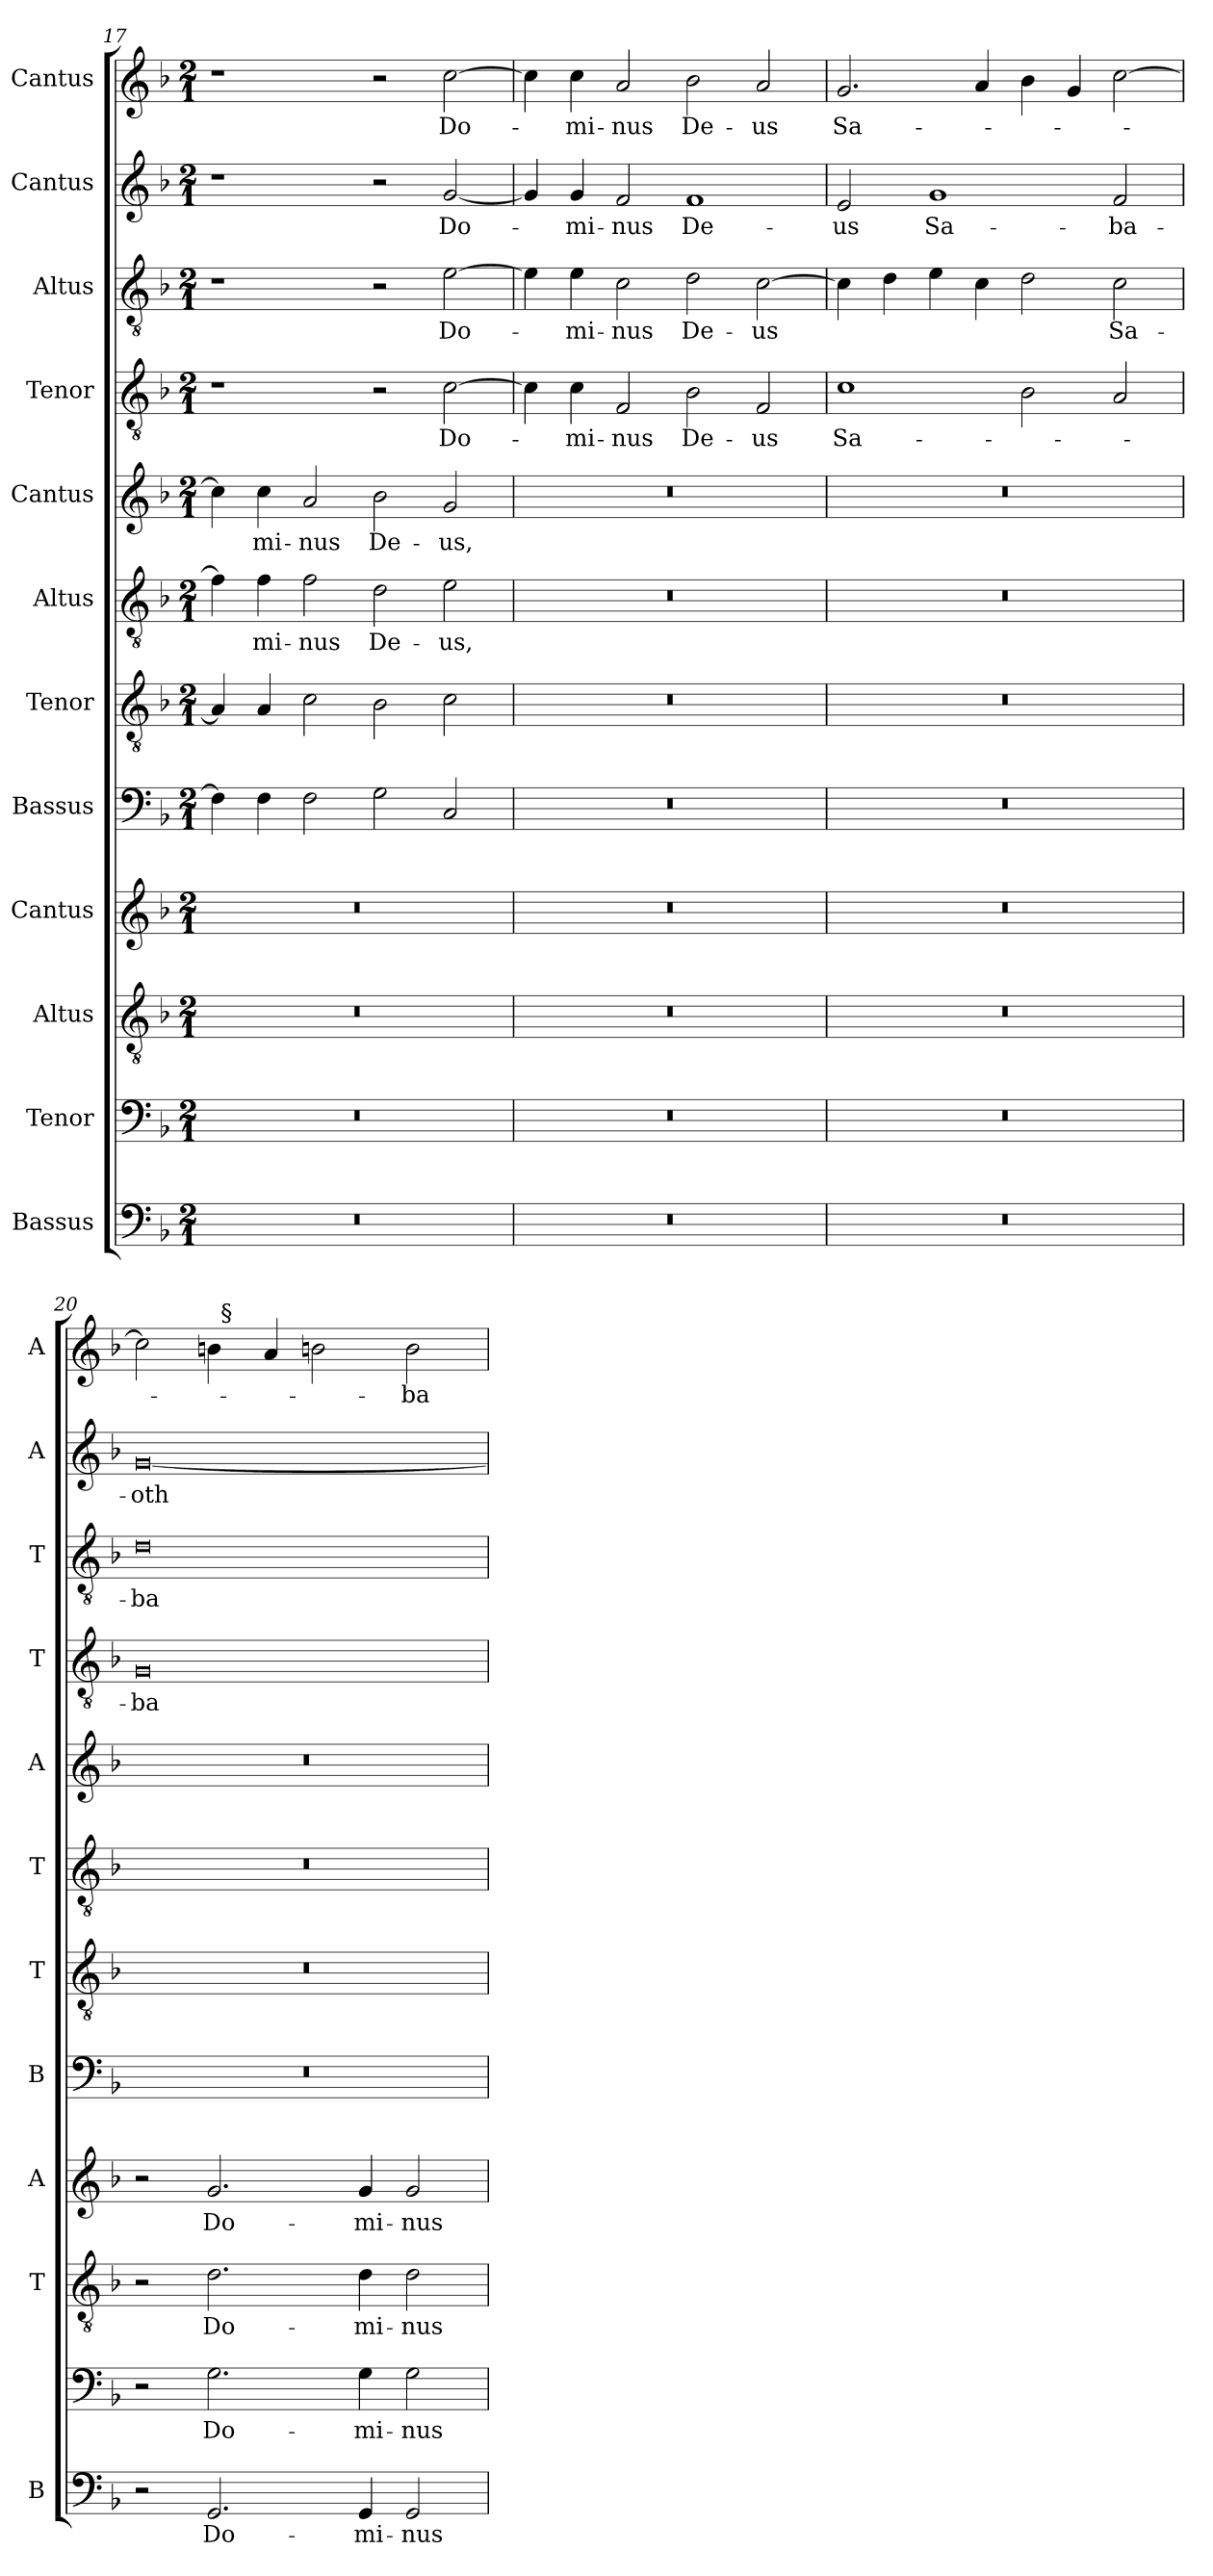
**kern	**text	**kern	**text	**kern	**text	**kern	**text	**kern	**kern	**kern	**text	**kern	**text	**kern	**text	**kern	**text	**kern	**text	**kern	**text
*part12	*part12	*part11	*part11	*part10	*part10	*part9	*part9	*part8	*part7	*part6	*part6	*part5	*part5	*part4	*part4	*part3	*part3	*part2	*part2	*part1	*part1
*staff12	*staff12	*staff11	*staff11	*staff10	*staff10	*staff9	*staff9	*staff8	*staff7	*staff6	*staff6	*staff5	*staff5	*staff4	*staff4	*staff3	*staff3	*staff2	*staff2	*staff1	*staff1
*I"Bassus	*	*I"Tenor	*	*I"Altus	*	*I"Cantus	*	*I"Bassus	*I"Tenor	*I"Altus	*	*I"Cantus	*	*I"Tenor	*	*I"Altus	*	*I"Cantus	*	*I"Cantus	*
*I'B	*	*	*	*I'T	*	*I'A	*	*I'B	*I'T	*I'T	*	*I'A	*	*I'T	*	*I'T	*	*I'A	*	*I'A	*
*clefF4	*	*clefF4	*	*clefGv2	*	*clefG2	*	*clefF4	*clefGv2	*clefGv2	*	*clefG2	*	*clefGv2	*	*clefGv2	*	*clefG2	*	*clefG2	*
*	*	*	*	*ITrd7c12	*	*	*	*	*ITrd7c12	*ITrd7c12	*	*	*	*ITrd7c12	*	*ITrd7c12	*	*	*	*	*
*k[b-]	*	*k[b-]	*	*k[b-]	*	*k[b-]	*	*k[b-]	*k[b-]	*k[b-]	*	*k[b-]	*	*k[b-]	*	*k[b-]	*	*k[b-]	*	*k[b-]	*
*F:	*	*F:	*	*F:	*	*F:	*	*F:	*F:	*F:	*	*F:	*	*F:	*	*F:	*	*F:	*	*F:	*
*M2/1	*	*M2/1	*	*M2/1	*	*M2/1	*	*M2/1	*M2/1	*M2/1	*	*M2/1	*	*M2/1	*	*M2/1	*	*M2/1	*	*M2/1	*
=17	=17	=17	=17	=17	=17	=17	=17	=17	=17	=17	=17	=17	=17	=17	=17	=17	=17	=17	=17	=17	=17
!LO:N:vis=1	!	!LO:N:vis=1	!	!LO:N:vis=1	!	!LO:N:vis=1	!	!	!	!	!	!	!	!	!	!	!	!	!	!	!
0r	.	0r	.	0r	.	0r	.	4F\]	4AA/]	4F\]	.	4cc\]	.	1r	.	1r	.	1r	.	1r	.
!	!	!	!	!	!	!	!	!	!	!	!LO:LY:b	!	!LO:LY:b	!	!	!	!	!	!	!	!
.	.	.	.	.	.	.	.	4F\	4AA/	4F\	-mi-	4cc\	-mi-	.	.	.	.	.	.	.	.
!	!	!	!	!	!	!	!	!	!	!	!LO:LY:b	!	!LO:LY:b	!	!	!	!	!	!	!	!
.	.	.	.	.	.	.	.	2F\	2C\	2F\	-nus	2a/	-nus	.	.	.	.	.	.	.	.
!	!	!	!	!	!	!	!	!	!	!	!LO:LY:b	!	!LO:LY:b	!	!	!	!	!	!	!	!
.	.	.	.	.	.	.	.	2G\	2BB-\	2D\	De-	2b-\	De-	2r	.	2r	.	2r	.	2r	.
!	!	!	!	!	!	!	!	!	!	!	!LO:LY:b	!	!LO:LY:b	!	!LO:LY:b	!	!LO:LY:b	!	!LO:LY:b	!	!LO:LY:b
.	.	.	.	.	.	.	.	2C/	2C\	2E\	-us,	2g/	-us,	[>2C\	Do-	[>2E\	Do-	[<2g/	Do-	[>2cc\	Do-
!!LO:PB:g=z
=18	=18	=18	=18	=18	=18	=18	=18	=18	=18	=18	=18	=18	=18	=18	=18	=18	=18	=18	=18	=18	=18
!LO:N:vis=1	!	!LO:N:vis=1	!	!LO:N:vis=1	!	!LO:N:vis=1	!	!LO:N:vis=1	!LO:N:vis=1	!LO:N:vis=1	!	!LO:N:vis=1	!	!	!	!	!	!	!	!	!
0r	.	0r	.	0r	.	0r	.	0r	0r	0r	.	0r	.	4C\]	.	4E\]	.	4g/]	.	4cc\]	.
!	!	!	!	!	!	!	!	!	!	!	!	!	!	!	!LO:LY:b	!	!LO:LY:b	!	!LO:LY:b	!	!LO:LY:b
.	.	.	.	.	.	.	.	.	.	.	.	.	.	4C\	-mi-	4E\	-mi-	4g/	-mi-	4cc\	-mi-
!	!	!	!	!	!	!	!	!	!	!	!	!	!	!	!LO:LY:b	!	!LO:LY:b	!	!LO:LY:b	!	!LO:LY:b
.	.	.	.	.	.	.	.	.	.	.	.	.	.	2FF/	-nus	2C\	-nus	2f/	-nus	2a/	-nus
!	!	!	!	!	!	!	!	!	!	!	!	!	!	!	!LO:LY:b	!	!LO:LY:b	!	!LO:LY:b	!	!LO:LY:b
.	.	.	.	.	.	.	.	.	.	.	.	.	.	2BB-\	De-	2D\	De-	1f	De-	2b-\	De-
!	!	!	!	!	!	!	!	!	!	!	!	!	!	!	!LO:LY:b	!	!LO:LY:b	!	!	!	!LO:LY:b
.	.	.	.	.	.	.	.	.	.	.	.	.	.	2FF/	-us	[>2C\	-us	.	.	2a/	-us
=19	=19	=19	=19	=19	=19	=19	=19	=19	=19	=19	=19	=19	=19	=19	=19	=19	=19	=19	=19	=19	=19
!LO:N:vis=1	!	!LO:N:vis=1	!	!LO:N:vis=1	!	!LO:N:vis=1	!	!LO:N:vis=1	!LO:N:vis=1	!LO:N:vis=1	!	!LO:N:vis=1	!	!	!LO:LY:b	!	!	!	!LO:LY:b	!	!LO:LY:b
0r	.	0r	.	0r	.	0r	.	0r	0r	0r	.	0r	.	1C	Sa-	4C\]	.	2e/	-us	2.g/	Sa-
.	.	.	.	.	.	.	.	.	.	.	.	.	.	.	.	4D\	.	.	.	.	.
!	!	!	!	!	!	!	!	!	!	!	!	!	!	!	!	!	!	!	!LO:LY:b	!	!
.	.	.	.	.	.	.	.	.	.	.	.	.	.	.	.	4E\	.	1g	Sa-	.	.
.	.	.	.	.	.	.	.	.	.	.	.	.	.	.	.	4C\	.	.	.	4a/	.
.	.	.	.	.	.	.	.	.	.	.	.	.	.	2BB-\	.	2D\	.	.	.	4b-\	.
.	.	.	.	.	.	.	.	.	.	.	.	.	.	.	.	.	.	.	.	4g/	.
!	!	!	!	!	!	!	!	!	!	!	!	!	!	!	!	!	!LO:LY:b	!	!LO:LY:b	!	!
.	.	.	.	.	.	.	.	.	.	.	.	.	.	2AA/	.	2C\	Sa-	2f/	-ba-	[>2cc\	.
=20	=20	=20	=20	=20	=20	=20	=20	=20	=20	=20	=20	=20	=20	=20	=20	=20	=20	=20	=20	=20	=20
!	!	!	!	!	!	!	!	!LO:N:vis=1	!LO:N:vis=1	!LO:N:vis=1	!	!LO:N:vis=1	!	!	!LO:LY:b	!	!LO:LY:b	!	!LO:LY:b	!	!
*	*	*	*	*	*	*	*	*	*	*	*	*	*	*	*	*	*	*	*	*^	*
2r	.	2r	.	2r	.	2r	.	0r	0r	0r	.	0r	.	0GG	-ba-	0D	-ba-	[<0g	-oth	2cc\]	2ryy	.
!	!LO:LY:b	!	!LO:LY:b	!	!LO:LY:b	!	!LO:LY:b	!	!	!	!	!	!	!	!	!	!	!	!	!	!	!
2.GG/	Do-	2.G\	Do-	2.D\	Do-	2.g/	Do-	.	.	.	.	.	.	.	.	.	.	.	.	4b\	32ryy	.
!	!	!	!	!	!	!	!	!	!	!	!	!	!	!	!	!	!	!	!	!	!LO:TX:a:t=§	!
.	.	.	.	.	.	.	.	.	.	.	.	.	.	.	.	.	.	.	.	.	1ryy	.
.	.	.	.	.	.	.	.	.	.	.	.	.	.	.	.	.	.	.	.	4a/	.	.
.	.	.	.	.	.	.	.	.	.	.	.	.	.	.	.	.	.	.	.	2bn\	.	.
!	!LO:LY:b	!	!LO:LY:b	!	!LO:LY:b	!	!LO:LY:b	!	!	!	!	!	!	!	!	!	!	!	!	!	!	!
4GG/	-mi-	4G\	-mi-	4D\	-mi-	4g/	-mi-	.	.	.	.	.	.	.	.	.	.	.	.	.	.	.
!	!LO:LY:b	!	!LO:LY:b	!	!LO:LY:b	!	!LO:LY:b	!	!	!	!	!	!	!	!	!	!	!	!	!	!	!LO:LY:b
2GG/	-nus	2G\	-nus	2D\	-nus	2g/	-nus	.	.	.	.	.	.	.	.	.	.	.	.	2b\	.	-ba-
.	.	.	.	.	.	.	.	.	.	.	.	.	.	.	.	.	.	.	.	.	4...ryy	.
*	*	*	*	*	*	*	*	*	*	*	*	*	*	*	*	*	*	*	*	*v	*v	*
=	=	=	=	=	=	=	=	=	=	=	=	=	=	=	=	=	=	=	=	=	=
*-	*-	*-	*-	*-	*-	*-	*-	*-	*-	*-	*-	*-	*-	*-	*-	*-	*-	*-	*-	*-	*-
